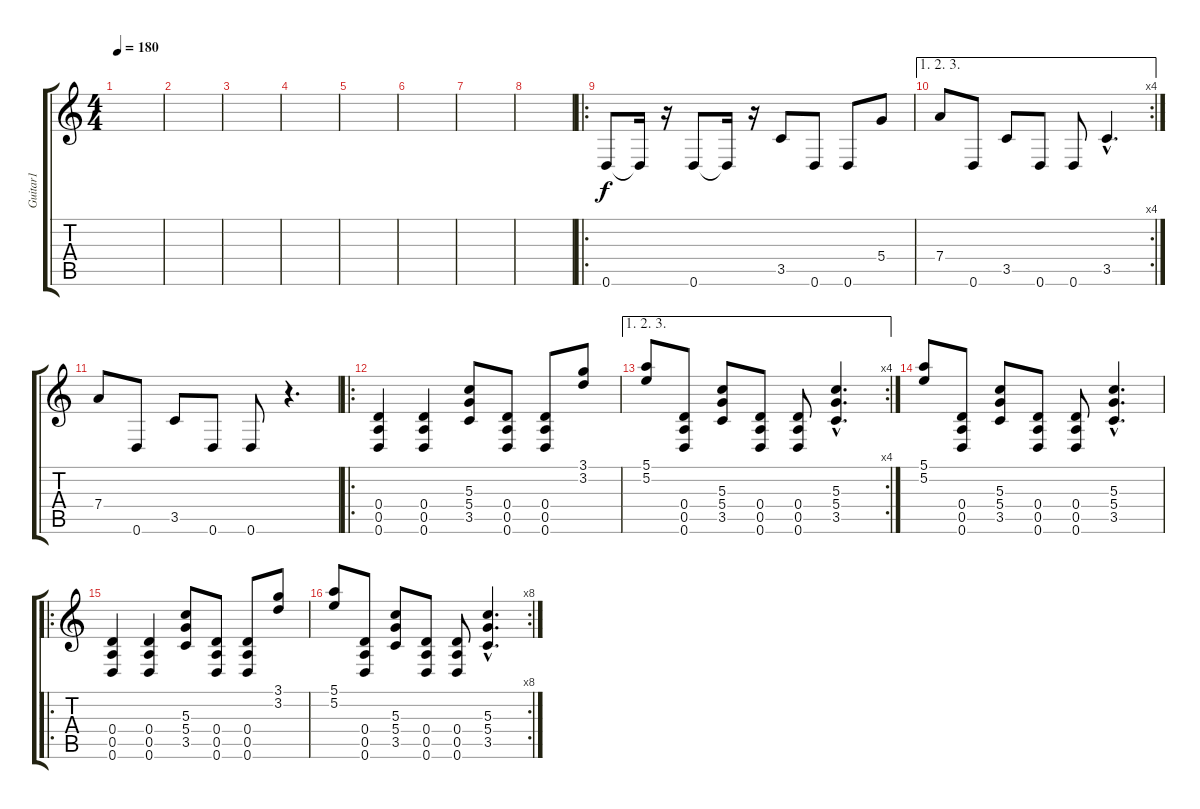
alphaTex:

\track ("Guitar1" "Guitar1") {instrument overdrivenguitar}
\staff {score tabs}
\tuning (E4 B3 G3 D3 A2 D2) {hide}
\ts (4 4)
\tempo 180
\clef g2
\ks c
|
|
|
|
|
|
|
|
\ro
0.6.8{instrument electricguitarmuted} 0.6{t}.16 r.16 0.6.8 0.6{t}.16 r.16 3.5.8 0.6.8 0.6.8 5.4.8 |
\ae (1 2 3)
\rc 4
7.4.8 0.6.8 3.5.8 0.6.8 0.6.8 3.5{hac}.4{d} |
7.4.8 0.6.8 3.5.8 0.6.8 0.6.8 r.4{d} |
\ro
(0.4 0.5 0.6).4{instrument overdrivenguitar} (0.4 0.5 0.6).4 (5.3 5.4 3.5).8 (0.4 0.5 0.6).8 (0.4 0.5 0.6).8 (3.1 3.2).8 |
\ae (1 2 3)
\rc 4
(5.1 5.2).8 (0.4 0.5 0.6).8 (5.3 5.4 3.5).8 (0.4 0.5 0.6).8 (0.4 0.5 0.6).8 (5.3{hac} 5.4{hac} 3.5{hac}).4{d} |
(5.1 5.2).8 (0.4 0.5 0.6).8 (5.3 5.4 3.5).8 (0.4 0.5 0.6).8 (0.4 0.5 0.6).8 (5.3{hac} 5.4{hac} 3.5{hac}).4{d} |
\ro
(0.4 0.5 0.6).4{instrument overdrivenguitar} (0.4 0.5 0.6).4 (5.3 5.4 3.5).8 (0.4 0.5 0.6).8 (0.4 0.5 0.6).8 (3.1 3.2).8 |
\rc 8
(5.1 5.2).8 (0.4 0.5 0.6).8 (5.3 5.4 3.5).8 (0.4 0.5 0.6).8 (0.4 0.5 0.6).8 (5.3{hac} 5.4{hac} 3.5{hac}).4{d}
